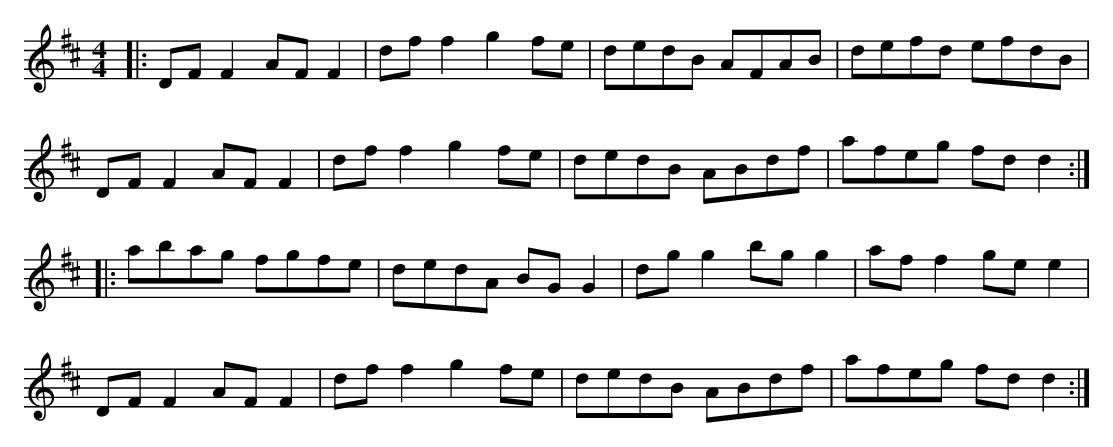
X:1
M:4/4
K:D
|:DFF2 AFF2|dff2 g2 fe|dedB AFAB|defd efdB|
DFF2 AFF2|dff2 g2 fe|dedB ABdf|afeg fd d2:|
|:abag fgfe|dedA BGG2|dgg2 bgg2|aff2 gee2|
DFF2 AFF2|dff2 g2 fe|dedB ABdf|afeg fd d2:|
